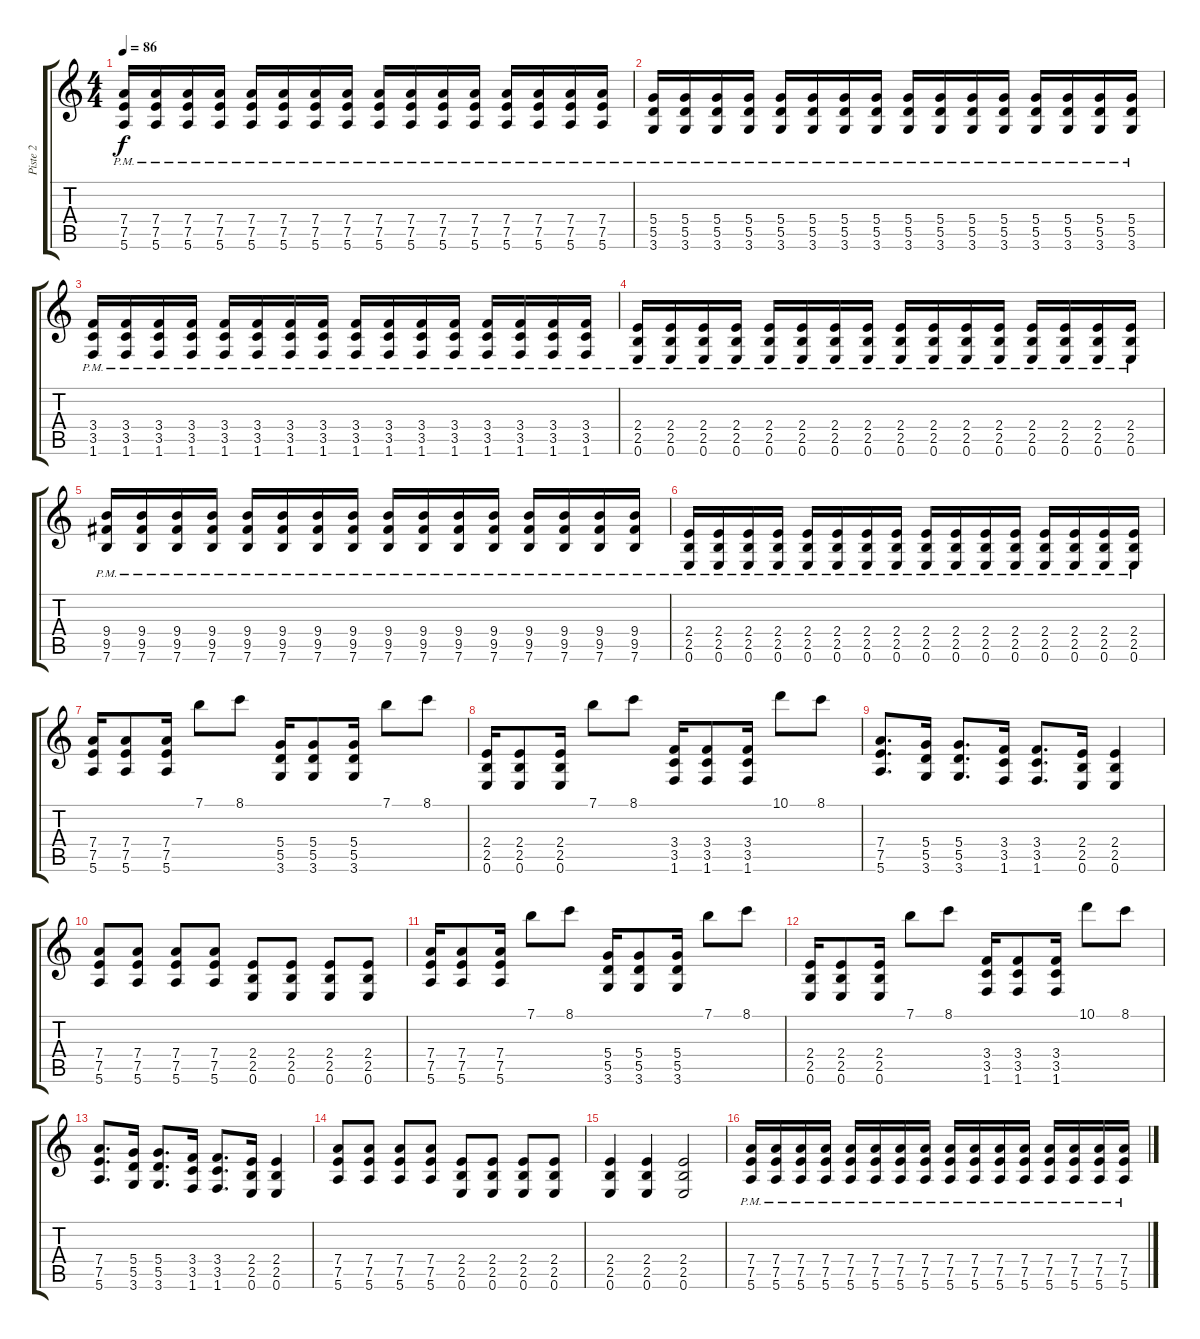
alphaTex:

\track ("Piste 2" "Piste 2") {instrument electricguitarclean}
\staff {score tabs}
\tuning (E4 B3 G3 D3 A2 E2) {hide}
\ts (4 4)
\tempo 86
\clef g2
\ks c
(7.4{pm} 7.5{pm} 5.6{pm}).16{dy f} (7.4{pm} 7.5{pm} 5.6{pm}).16 (7.4{pm} 7.5{pm} 5.6{pm}).16 (7.4{pm} 7.5{pm} 5.6{pm}).16 (7.4{pm} 7.5{pm} 5.6{pm}).16 (7.4{pm} 7.5{pm} 5.6{pm}).16 (7.4{pm} 7.5{pm} 5.6{pm}).16 (7.4{pm} 7.5{pm} 5.6{pm}).16 (7.4{pm} 7.5{pm} 5.6{pm}).16 (7.4{pm} 7.5{pm} 5.6{pm}).16 (7.4{pm} 7.5{pm} 5.6{pm}).16 (7.4{pm} 7.5{pm} 5.6{pm}).16 (7.4{pm} 7.5{pm} 5.6{pm}).16 (7.4{pm} 7.5{pm} 5.6{pm}).16 (7.4{pm} 7.5{pm} 5.6{pm}).16 (7.4{pm} 7.5{pm} 5.6{pm}).16 |
(5.4{pm} 5.5{pm} 3.6{pm}).16 (5.4{pm} 5.5{pm} 3.6{pm}).16 (5.4{pm} 5.5{pm} 3.6{pm}).16 (5.4{pm} 5.5{pm} 3.6{pm}).16 (5.4{pm} 5.5{pm} 3.6{pm}).16 (5.4{pm} 5.5{pm} 3.6{pm}).16 (5.4{pm} 5.5{pm} 3.6{pm}).16 (5.4{pm} 5.5{pm} 3.6{pm}).16 (5.4{pm} 5.5{pm} 3.6{pm}).16 (5.4{pm} 5.5{pm} 3.6{pm}).16 (5.4{pm} 5.5{pm} 3.6{pm}).16 (5.4{pm} 5.5{pm} 3.6{pm}).16 (5.4{pm} 5.5{pm} 3.6{pm}).16 (5.4{pm} 5.5{pm} 3.6{pm}).16 (5.4{pm} 5.5{pm} 3.6{pm}).16 (5.4{pm} 5.5{pm} 3.6{pm}).16 |
(3.4{pm} 3.5{pm} 1.6{pm}).16 (3.4{pm} 3.5{pm} 1.6{pm}).16 (3.4{pm} 3.5{pm} 1.6{pm}).16 (3.4{pm} 3.5{pm} 1.6{pm}).16 (3.4{pm} 3.5{pm} 1.6{pm}).16 (3.4{pm} 3.5{pm} 1.6{pm}).16 (3.4{pm} 3.5{pm} 1.6{pm}).16 (3.4{pm} 3.5{pm} 1.6{pm}).16 (3.4{pm} 3.5{pm} 1.6{pm}).16 (3.4{pm} 3.5{pm} 1.6{pm}).16 (3.4{pm} 3.5{pm} 1.6{pm}).16 (3.4{pm} 3.5{pm} 1.6{pm}).16 (3.4{pm} 3.5{pm} 1.6{pm}).16 (3.4{pm} 3.5{pm} 1.6{pm}).16 (3.4{pm} 3.5{pm} 1.6{pm}).16 (3.4{pm} 3.5{pm} 1.6{pm}).16 |
(2.4{pm} 2.5{pm} 0.6{pm}).16 (2.4{pm} 2.5{pm} 0.6{pm}).16 (2.4{pm} 2.5{pm} 0.6{pm}).16 (2.4{pm} 2.5{pm} 0.6{pm}).16 (2.4{pm} 2.5{pm} 0.6{pm}).16 (2.4{pm} 2.5{pm} 0.6{pm}).16 (2.4{pm} 2.5{pm} 0.6{pm}).16 (2.4{pm} 2.5{pm} 0.6{pm}).16 (2.4{pm} 2.5{pm} 0.6{pm}).16 (2.4{pm} 2.5{pm} 0.6{pm}).16 (2.4{pm} 2.5{pm} 0.6{pm}).16 (2.4{pm} 2.5{pm} 0.6{pm}).16 (2.4{pm} 2.5{pm} 0.6{pm}).16 (2.4{pm} 2.5{pm} 0.6{pm}).16 (2.4{pm} 2.5{pm} 0.6{pm}).16 (2.4{pm} 2.5{pm} 0.6{pm}).16 |
(9.4{pm} 9.5{pm} 7.6{pm}).16 (9.4{pm} 9.5{pm} 7.6{pm}).16 (9.4{pm} 9.5{pm} 7.6{pm}).16 (9.4{pm} 9.5{pm} 7.6{pm}).16 (9.4{pm} 9.5{pm} 7.6{pm}).16 (9.4{pm} 9.5{pm} 7.6{pm}).16 (9.4{pm} 9.5{pm} 7.6{pm}).16 (9.4{pm} 9.5{pm} 7.6{pm}).16 (9.4{pm} 9.5{pm} 7.6{pm}).16 (9.4{pm} 9.5{pm} 7.6{pm}).16 (9.4{pm} 9.5{pm} 7.6{pm}).16 (9.4{pm} 9.5{pm} 7.6{pm}).16 (9.4{pm} 9.5{pm} 7.6{pm}).16 (9.4{pm} 9.5{pm} 7.6{pm}).16 (9.4{pm} 9.5{pm} 7.6{pm}).16 (9.4{pm} 9.5{pm} 7.6{pm}).16 |
(2.4{pm} 2.5{pm} 0.6{pm}).16 (2.4{pm} 2.5{pm} 0.6{pm}).16 (2.4{pm} 2.5{pm} 0.6{pm}).16 (2.4{pm} 2.5{pm} 0.6{pm}).16 (2.4{pm} 2.5{pm} 0.6{pm}).16 (2.4{pm} 2.5{pm} 0.6{pm}).16 (2.4{pm} 2.5{pm} 0.6{pm}).16 (2.4{pm} 2.5{pm} 0.6{pm}).16 (2.4{pm} 2.5{pm} 0.6{pm}).16 (2.4{pm} 2.5{pm} 0.6{pm}).16 (2.4{pm} 2.5{pm} 0.6{pm}).16 (2.4{pm} 2.5{pm} 0.6{pm}).16 (2.4{pm} 2.5{pm} 0.6{pm}).16 (2.4{pm} 2.5{pm} 0.6{pm}).16 (2.4{pm} 2.5{pm} 0.6{pm}).16 (2.4{pm} 2.5{pm} 0.6{pm}).16 |
(7.4 7.5 5.6).16 (7.4 7.5 5.6).8 (7.4 7.5 5.6).16 7.1.8 8.1.8 (5.4 5.5 3.6).16 (5.4 5.5 3.6).8 (5.4 5.5 3.6).16 7.1.8 8.1.8 |
(2.4 2.5 0.6).16 (2.4 2.5 0.6).8 (2.4 2.5 0.6).16 7.1.8 8.1.8 (3.4 3.5 1.6).16 (3.4 3.5 1.6).8 (3.4 3.5 1.6).16 10.1.8 8.1.8 |
(7.4 7.5 5.6).8{d} (5.4 5.5 3.6).16 (5.4 5.5 3.6).8{d} (3.4 3.5 1.6).16 (3.4 3.5 1.6).8{d} (2.4 2.5 0.6).16 (2.4 2.5 0.6).4 |
(7.4 7.5 5.6).8 (7.4 7.5 5.6).8 (7.4 7.5 5.6).8 (7.4 7.5 5.6).8 (2.4 2.5 0.6).8 (2.4 2.5 0.6).8 (2.4 2.5 0.6).8 (2.4 2.5 0.6).8 |
(7.4 7.5 5.6).16 (7.4 7.5 5.6).8 (7.4 7.5 5.6).16 7.1.8 8.1.8 (5.4 5.5 3.6).16 (5.4 5.5 3.6).8 (5.4 5.5 3.6).16 7.1.8 8.1.8 |
(2.4 2.5 0.6).16 (2.4 2.5 0.6).8 (2.4 2.5 0.6).16 7.1.8 8.1.8 (3.4 3.5 1.6).16 (3.4 3.5 1.6).8 (3.4 3.5 1.6).16 10.1.8 8.1.8 |
(7.4 7.5 5.6).8{d} (5.4 5.5 3.6).16 (5.4 5.5 3.6).8{d} (3.4 3.5 1.6).16 (3.4 3.5 1.6).8{d} (2.4 2.5 0.6).16 (2.4 2.5 0.6).4 |
(7.4 7.5 5.6).8 (7.4 7.5 5.6).8 (7.4 7.5 5.6).8 (7.4 7.5 5.6).8 (2.4 2.5 0.6).8 (2.4 2.5 0.6).8 (2.4 2.5 0.6).8 (2.4 2.5 0.6).8 |
(2.4 2.5 0.6).4 (2.4 2.5 0.6).4 (2.4 2.5 0.6).2 |
(7.4{pm} 7.5{pm} 5.6{pm}).16{instrument electricguitarclean} (7.4{pm} 7.5{pm} 5.6{pm}).16 (7.4{pm} 7.5{pm} 5.6{pm}).16 (7.4{pm} 7.5{pm} 5.6{pm}).16 (7.4{pm} 7.5{pm} 5.6{pm}).16 (7.4{pm} 7.5{pm} 5.6{pm}).16 (7.4{pm} 7.5{pm} 5.6{pm}).16 (7.4{pm} 7.5{pm} 5.6{pm}).16 (7.4{pm} 7.5{pm} 5.6{pm}).16 (7.4{pm} 7.5{pm} 5.6{pm}).16 (7.4{pm} 7.5{pm} 5.6{pm}).16 (7.4{pm} 7.5{pm} 5.6{pm}).16 (7.4{pm} 7.5{pm} 5.6{pm}).16 (7.4{pm} 7.5{pm} 5.6{pm}).16 (7.4{pm} 7.5{pm} 5.6{pm}).16 (7.4{pm} 7.5{pm} 5.6{pm}).16
